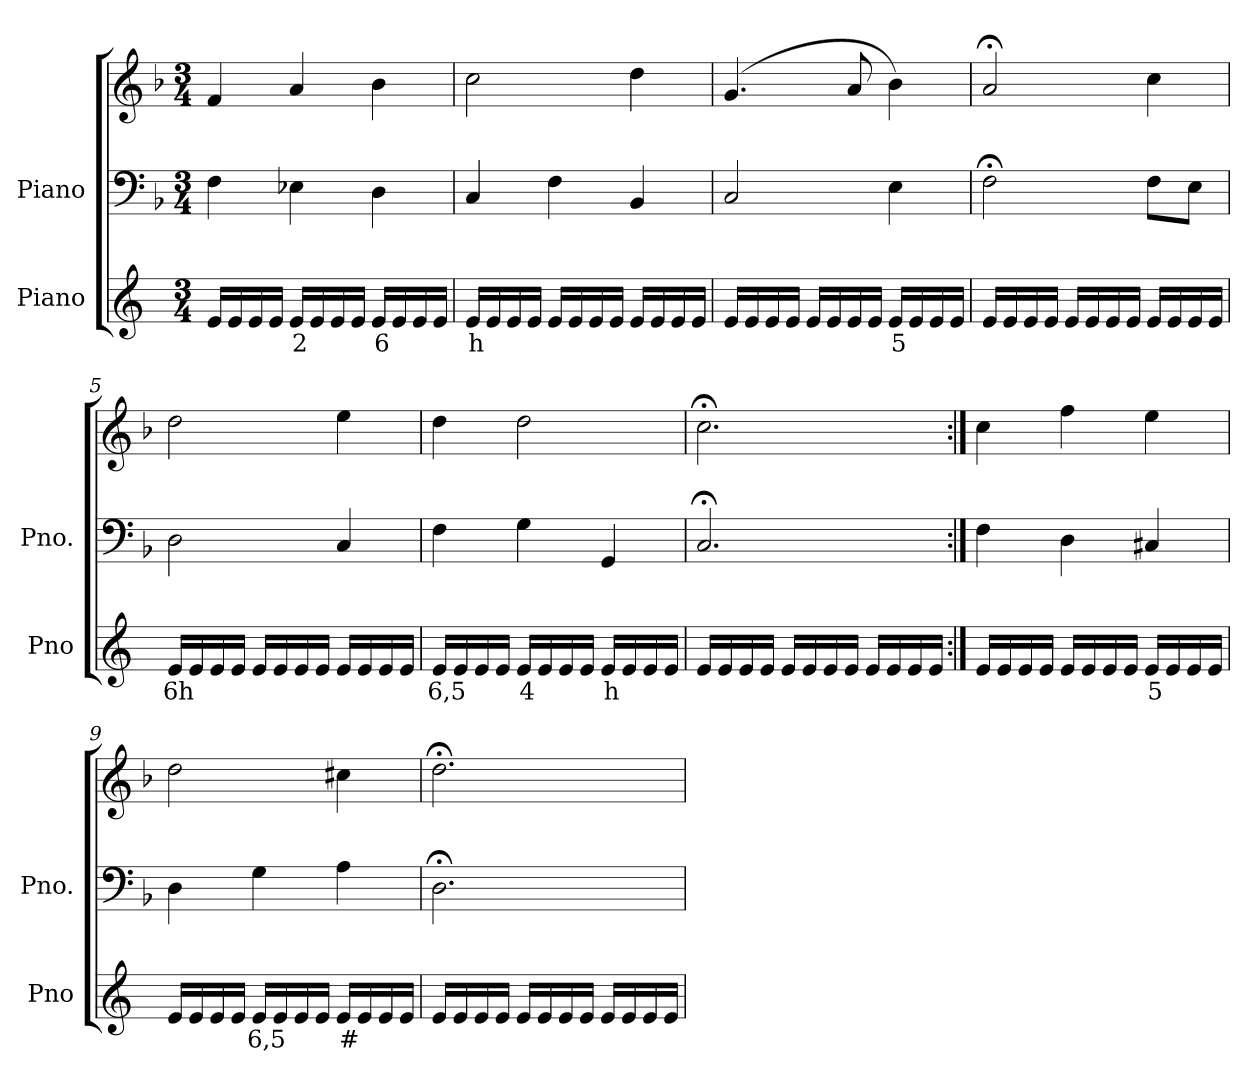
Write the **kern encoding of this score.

**kern	**text	**kern	**kern
*part2	*part2	*part1	*part1
*staff3	*staff3	*staff2	*staff1
*I"Piano	*	*I"Piano	*
*I'Pno	*	*I'Pno.	*
*clefG2	*	*clefF4	*clefG2
*k[]	*	*k[b-]	*k[b-]
*M3/4	*	*M3/4	*M3/4
=1	=1	=1	=1
16e/LL	.	4F\	4f/
16e/	.	.	.
16e/	.	.	.
16e/JJ	.	.	.
!	!LO:LY:b	!	!
16e/LL	2	4E-X\	4a/
16e/	.	.	.
16e/	.	.	.
16e/JJ	.	.	.
!	!LO:LY:b	!	!
16e/LL	6	4D\	4b-\
16e/	.	.	.
16e/	.	.	.
16e/JJ	.	.	.
=2	=2	=2	=2
!	!LO:LY:b	!	!
16e/LL	h	4C/	2cc\
16e/	.	.	.
16e/	.	.	.
16e/JJ	.	.	.
16e/LL	.	4F\	.
16e/	.	.	.
16e/	.	.	.
16e/JJ	.	.	.
16e/LL	.	4BB-/	4dd\
16e/	.	.	.
16e/	.	.	.
16e/JJ	.	.	.
=3	=3	=3	=3
16e/LL	.	2C/	(>4.g/
16e/	.	.	.
16e/	.	.	.
16e/JJ	.	.	.
16e/LL	.	.	.
16e/	.	.	.
16e/	.	.	8a/
16e/JJ	.	.	.
!	!LO:LY:b	!	!
16e/LL	5	4E\	4b-\)
16e/	.	.	.
16e/	.	.	.
16e/JJ	.	.	.
=4	=4	=4	=4
16e/LL	.	2F;<\	2a;</
16e/	.	.	.
16e/	.	.	.
16e/JJ	.	.	.
16e/LL	.	.	.
16e/	.	.	.
16e/	.	.	.
16e/JJ	.	.	.
16e/LL	.	8F\L	4cc\
16e/	.	.	.
!	!LO:LY:b	!	!
16e/	_	8E\J	.
16e/JJ	.	.	.
=5	=5	=5	=5
!	!LO:LY:b	!	!
16e/LL	6h	2D\	2dd\
16e/	.	.	.
16e/	.	.	.
16e/JJ	.	.	.
16e/LL	.	.	.
16e/	.	.	.
16e/	.	.	.
16e/JJ	.	.	.
16e/LL	.	4C/	4ee\
16e/	.	.	.
16e/	.	.	.
16e/JJ	.	.	.
=6	=6	=6	=6
!	!LO:LY:b	!	!
16e/LL	6,5	4F\	4dd\
16e/	.	.	.
16e/	.	.	.
16e/JJ	.	.	.
!	!LO:LY:b	!	!
16e/LL	4	4G\	2dd\
16e/	.	.	.
16e/	.	.	.
16e/JJ	.	.	.
!	!LO:LY:b	!	!
16e/LL	h	4GG/	.
16e/	.	.	.
16e/	.	.	.
16e/JJ	.	.	.
=7	=7	=7	=7
16e/LL	.	2.C;</	2.cc;<\
16e/	.	.	.
16e/	.	.	.
16e/JJ	.	.	.
16e/LL	.	.	.
16e/	.	.	.
16e/	.	.	.
16e/JJ	.	.	.
16e/LL	.	.	.
16e/	.	.	.
16e/	.	.	.
16e/JJ	.	.	.
=8:|!	=8:|!	=8:|!	=8:|!
16e/LL	.	4F\	4cc\
16e/	.	.	.
16e/	.	.	.
16e/JJ	.	.	.
16e/LL	.	4D\	4ff\
16e/	.	.	.
16e/	.	.	.
16e/JJ	.	.	.
!	!LO:LY:b	!	!
16e/LL	5	4C#X/	4ee\
16e/	.	.	.
16e/	.	.	.
16e/JJ	.	.	.
=9	=9	=9	=9
16e/LL	.	4D\	2dd\
16e/	.	.	.
16e/	.	.	.
16e/JJ	.	.	.
!	!LO:LY:b	!	!
16e/LL	6,5	4G\	.
16e/	.	.	.
16e/	.	.	.
16e/JJ	.	.	.
!	!LO:LY:b	!	!
16e/LL	#	4A\	4cc#X\
16e/	.	.	.
16e/	.	.	.
16e/JJ	.	.	.
=10	=10	=10	=10
16e/LL	.	2.D;<\	2.dd;<\
16e/	.	.	.
16e/	.	.	.
16e/JJ	.	.	.
16e/LL	.	.	.
16e/	.	.	.
16e/	.	.	.
16e/JJ	.	.	.
16e/LL	.	.	.
16e/	.	.	.
16e/	.	.	.
16e/JJ	.	.	.
=	=	=	=
*-	*-	*-	*-
